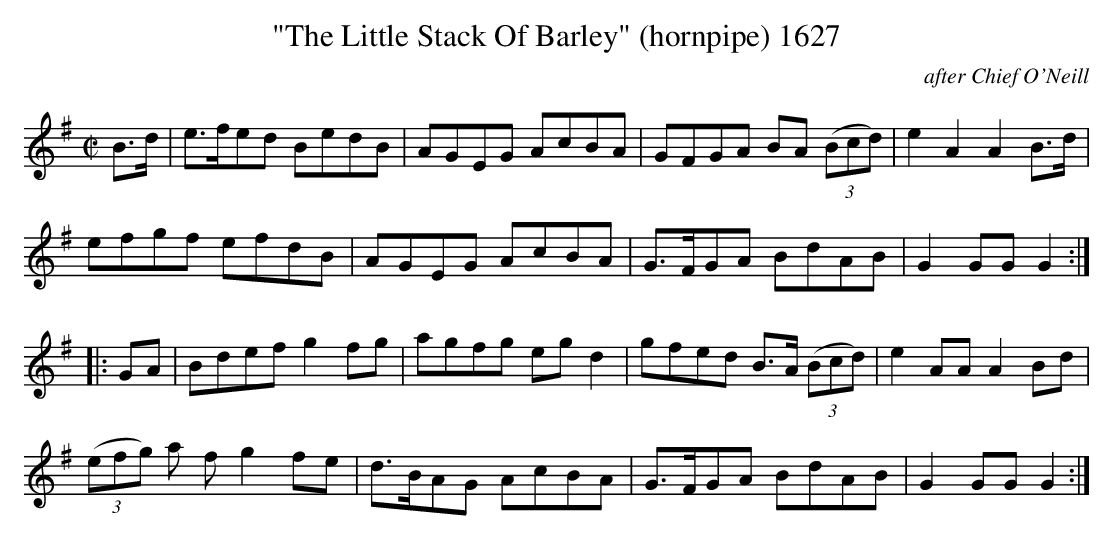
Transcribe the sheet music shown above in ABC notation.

X:1
T:"The Little Stack Of Barley" (hornpipe) 1627
C:after Chief O'Neill
BRENNAN July 2003 (HTTP://WWW.SOSYOURMOM.COM)
M:C|
L:1/8
K:G
B3/2d/2|e3/2f/2ed BedB|AGEG AcBA|GFGA BA (3(Bcd)|e2A2A2B3/2d/2|
efgf efdB|AGEG AcBA|G3/2F/2GA BdAB|G2GG G2:|
|:GA|Bdef g2fg|agfg eg d2|gfed B3/2A/2 (3(Bcd)|e2AA A2Bd|
(3(efg) a f g2fe|d3/2B/2AG AcBA|G3/2F/2GA BdAB|G2GG G2:|
